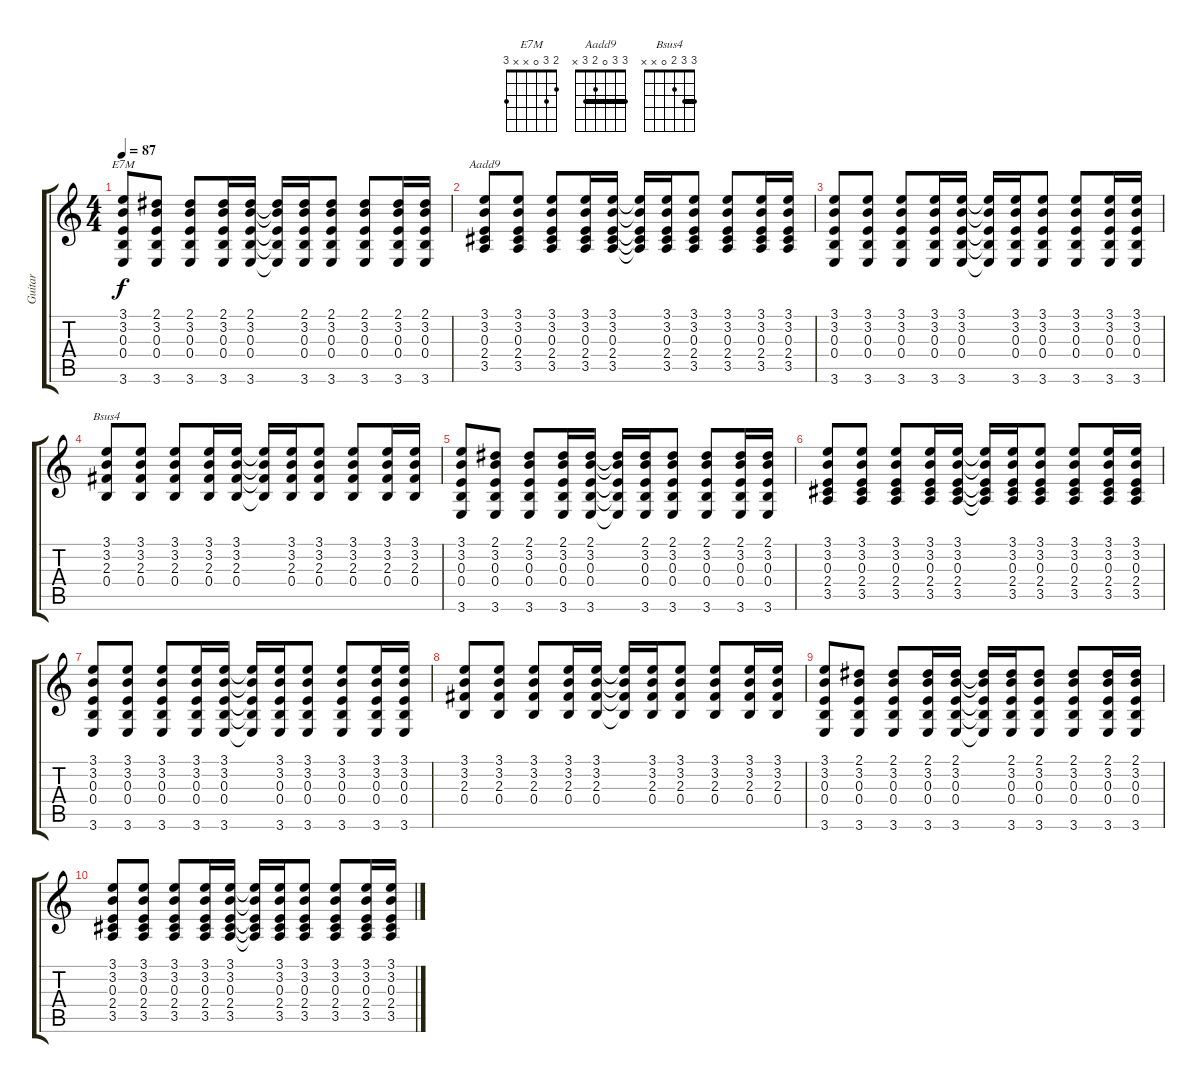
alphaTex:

\track ("Guitar" "Guitar") {instrument acousticguitarsteel}
\staff {score tabs}
\tuning (Db4 Ab3 E3 B2 Gb2 Db2) {hide}
\chord ("E7M" 2 3 0 x x 3)
\chord ("Aadd9" 3 3 0 2 3 x) {barre 3}
\chord ("Bsus4" 3 3 2 0 x x) {barre 3}
\ts (4 4)
\tempo 87
\clef g2
\ks c
(3.1 3.2 0.3 0.4 3.6).8{ch "E7M" dy f} (2.1 3.2 0.3 0.4 3.6).8 (2.1 3.2 0.3 0.4 3.6).8 (2.1 3.2 0.3 0.4 3.6).16 (2.1 3.2 0.3 0.4 3.6).16 (2.1{t} 3.2{t} 0.3{t} 0.4{t} 3.6{t}).16 (2.1 3.2 0.3 0.4 3.6).16 (2.1 3.2 0.3 0.4 3.6).8 (2.1 3.2 0.3 0.4 3.6).8 (2.1 3.2 0.3 0.4 3.6).16 (2.1 3.2 0.3 0.4 3.6).16 |
(3.1 3.2 0.3 2.4 3.5).8{ch "Aadd9"} (3.1 3.2 0.3 2.4 3.5).8 (3.1 3.2 0.3 2.4 3.5).8 (3.1 3.2 0.3 2.4 3.5).16 (3.1 3.2 0.3 2.4 3.5).16 (3.1{t} 3.2{t} 0.3{t} 2.4{t} 3.5{t}).16 (3.1 3.2 0.3 2.4 3.5).16 (3.1 3.2 0.3 2.4 3.5).8 (3.1 3.2 0.3 2.4 3.5).8 (3.1 3.2 0.3 2.4 3.5).16 (3.1 3.2 0.3 2.4 3.5).16 |
(3.1 3.2 0.3 0.4 3.6).8 (3.1 3.2 0.3 0.4 3.6).8 (3.1 3.2 0.3 0.4 3.6).8 (3.1 3.2 0.3 0.4 3.6).16 (3.1 3.2 0.3 0.4 3.6).16 (3.1{t} 3.2{t} 0.3{t} 0.4{t} 3.6{t}).16 (3.1 3.2 0.3 0.4 3.6).16 (3.1 3.2 0.3 0.4 3.6).8 (3.1 3.2 0.3 0.4 3.6).8 (3.1 3.2 0.3 0.4 3.6).16 (3.1 3.2 0.3 0.4 3.6).16 |
(3.1 3.2 2.3 0.4).8{ch "Bsus4"} (3.1 3.2 2.3 0.4).8 (3.1 3.2 2.3 0.4).8 (3.1 3.2 2.3 0.4).16 (3.1 3.2 2.3 0.4).16 (3.1{t} 3.2{t} 2.3{t} 0.4{t}).16 (3.1 3.2 2.3 0.4).16 (3.1 3.2 2.3 0.4).8 (3.1 3.2 2.3 0.4).8 (3.1 3.2 2.3 0.4).16 (3.1 3.2 2.3 0.4).16 |
(3.1 3.2 0.3 0.4 3.6).8 (2.1 3.2 0.3 0.4 3.6).8 (2.1 3.2 0.3 0.4 3.6).8 (2.1 3.2 0.3 0.4 3.6).16 (2.1 3.2 0.3 0.4 3.6).16 (2.1{t} 3.2{t} 0.3{t} 0.4{t} 3.6{t}).16 (2.1 3.2 0.3 0.4 3.6).16 (2.1 3.2 0.3 0.4 3.6).8 (2.1 3.2 0.3 0.4 3.6).8 (2.1 3.2 0.3 0.4 3.6).16 (2.1 3.2 0.3 0.4 3.6).16 |
(3.1 3.2 0.3 2.4 3.5).8 (3.1 3.2 0.3 2.4 3.5).8 (3.1 3.2 0.3 2.4 3.5).8 (3.1 3.2 0.3 2.4 3.5).16 (3.1 3.2 0.3 2.4 3.5).16 (3.1{t} 3.2{t} 0.3{t} 2.4{t} 3.5{t}).16 (3.1 3.2 0.3 2.4 3.5).16 (3.1 3.2 0.3 2.4 3.5).8 (3.1 3.2 0.3 2.4 3.5).8 (3.1 3.2 0.3 2.4 3.5).16 (3.1 3.2 0.3 2.4 3.5).16 |
(3.1 3.2 0.3 0.4 3.6).8 (3.1 3.2 0.3 0.4 3.6).8 (3.1 3.2 0.3 0.4 3.6).8 (3.1 3.2 0.3 0.4 3.6).16 (3.1 3.2 0.3 0.4 3.6).16 (3.1{t} 3.2{t} 0.3{t} 0.4{t} 3.6{t}).16 (3.1 3.2 0.3 0.4 3.6).16 (3.1 3.2 0.3 0.4 3.6).8 (3.1 3.2 0.3 0.4 3.6).8 (3.1 3.2 0.3 0.4 3.6).16 (3.1 3.2 0.3 0.4 3.6).16 |
(3.1 3.2 2.3 0.4).8 (3.1 3.2 2.3 0.4).8 (3.1 3.2 2.3 0.4).8 (3.1 3.2 2.3 0.4).16 (3.1 3.2 2.3 0.4).16 (3.1{t} 3.2{t} 2.3{t} 0.4{t}).16 (3.1 3.2 2.3 0.4).16 (3.1 3.2 2.3 0.4).8 (3.1 3.2 2.3 0.4).8 (3.1 3.2 2.3 0.4).16 (3.1 3.2 2.3 0.4).16 |
(3.1 3.2 0.3 0.4 3.6).8 (2.1 3.2 0.3 0.4 3.6).8 (2.1 3.2 0.3 0.4 3.6).8 (2.1 3.2 0.3 0.4 3.6).16 (2.1 3.2 0.3 0.4 3.6).16 (2.1{t} 3.2{t} 0.3{t} 0.4{t} 3.6{t}).16 (2.1 3.2 0.3 0.4 3.6).16 (2.1 3.2 0.3 0.4 3.6).8 (2.1 3.2 0.3 0.4 3.6).8 (2.1 3.2 0.3 0.4 3.6).16 (2.1 3.2 0.3 0.4 3.6).16 |
(3.1 3.2 0.3 2.4 3.5).8 (3.1 3.2 0.3 2.4 3.5).8 (3.1 3.2 0.3 2.4 3.5).8 (3.1 3.2 0.3 2.4 3.5).16 (3.1 3.2 0.3 2.4 3.5).16 (3.1{t} 3.2{t} 0.3{t} 2.4{t} 3.5{t}).16 (3.1 3.2 0.3 2.4 3.5).16 (3.1 3.2 0.3 2.4 3.5).8 (3.1 3.2 0.3 2.4 3.5).8 (3.1 3.2 0.3 2.4 3.5).16 (3.1 3.2 0.3 2.4 3.5).16
